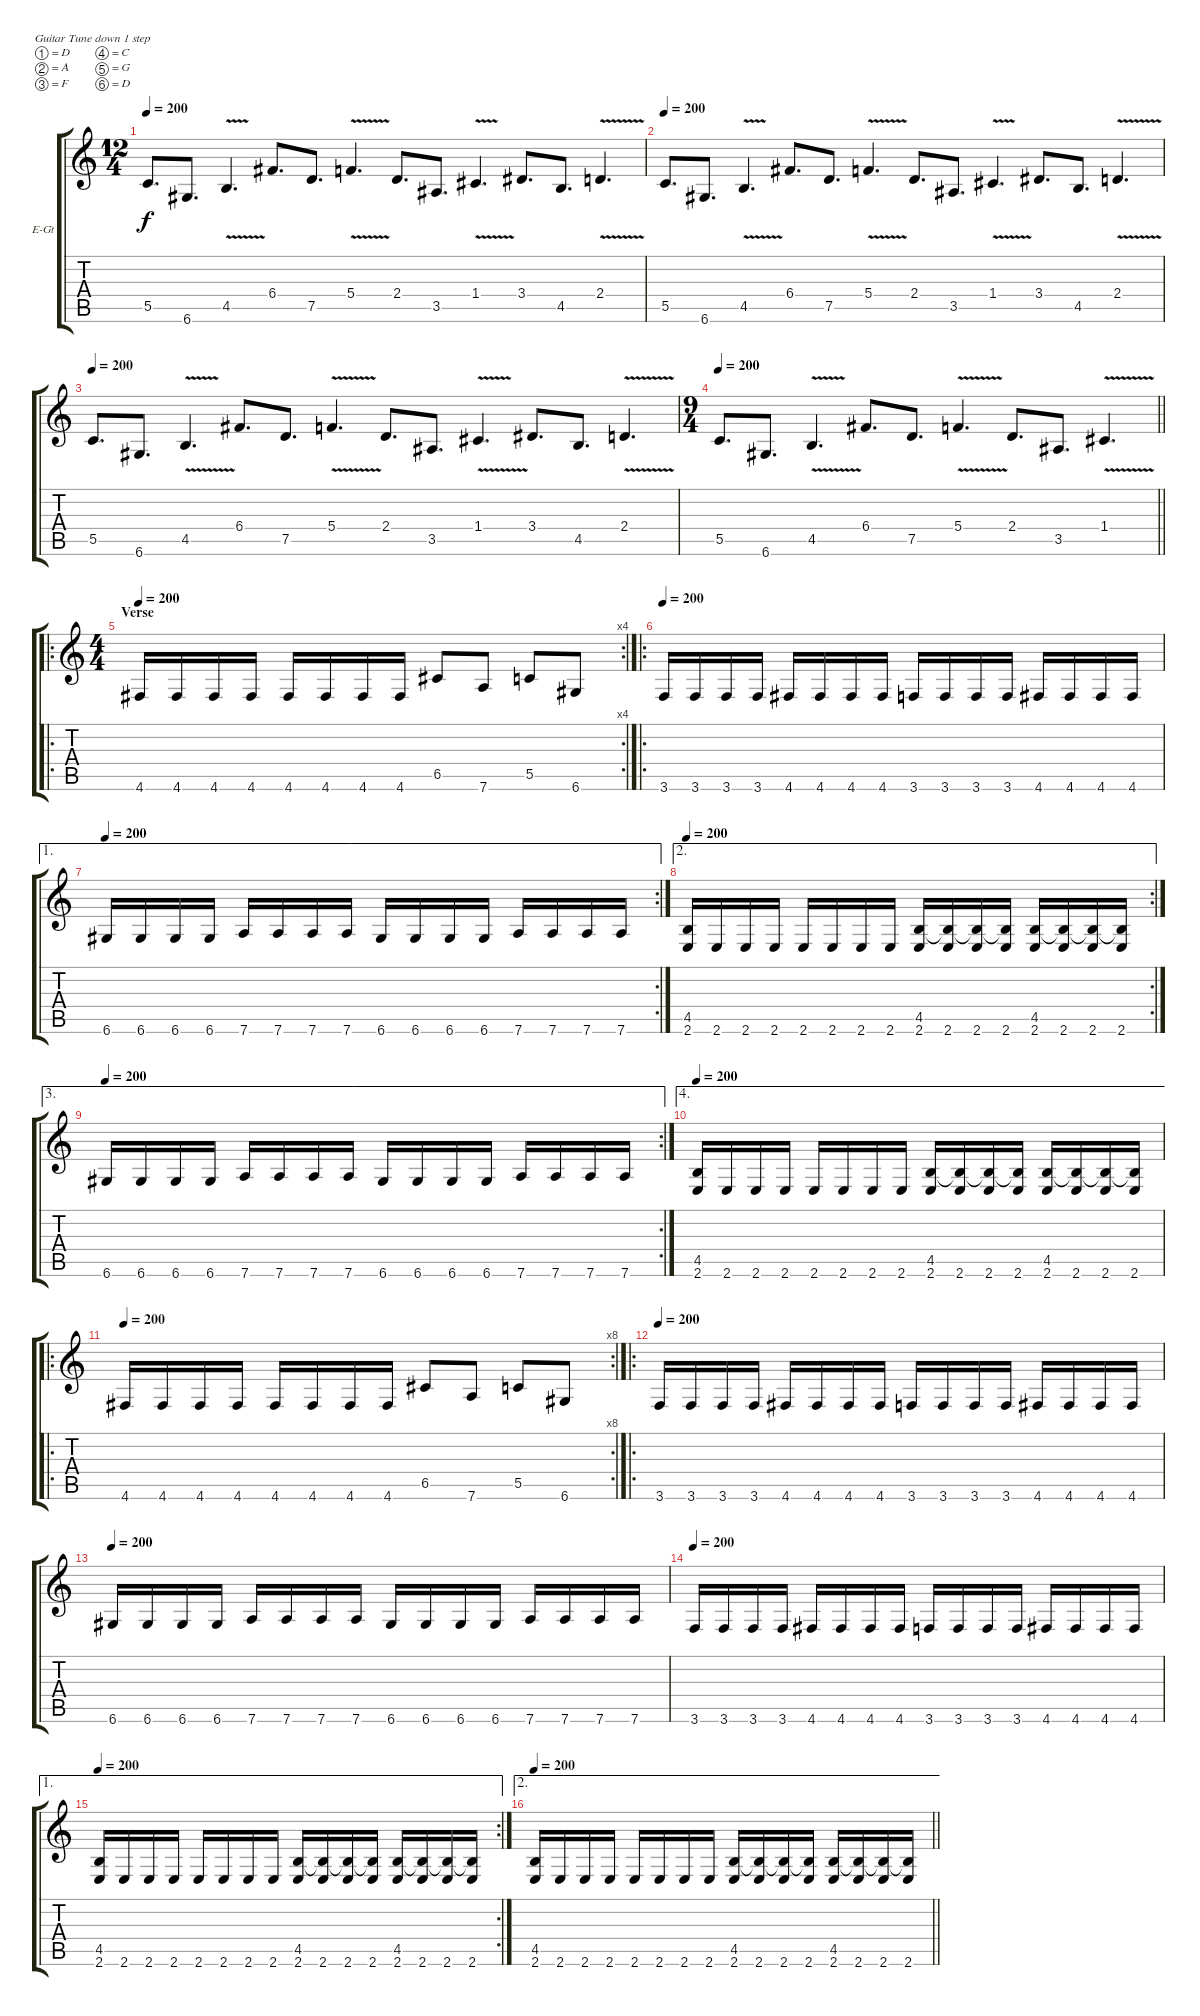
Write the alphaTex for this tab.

\bracketExtendMode groupsimilarinstruments
\firstSystemTrackNameOrientation horizontal
\otherSystemsTrackNameOrientation horizontal
\track ("Lead" "E-Gt") {instrument distortionguitar}
\staff {score tabs}
\tuning (D4 A3 F3 C3 G2 D2)
\ts (12 4)
\beaming (8 2 2 2 18)
\tempo 200
\clef g2
\ks c
5.5.8{d dy f} 6.6.8{d} 4.5{v}.4{d} 6.4.8{d} 7.5.8{d} 5.4{v}.4{d} 2.4.8{d} 3.5.8{d} 1.4{v}.4{d} 3.4.8{d} 4.5.8{d} 2.4{v}.4{d} |
\tempo 200
5.5.8{d} 6.6.8{d} 4.5{v}.4{d} 6.4.8{d} 7.5.8{d} 5.4{v}.4{d} 2.4.8{d} 3.5.8{d} 1.4{v}.4{d} 3.4.8{d} 4.5.8{d} 2.4{v}.4{d} |
\tempo 200
5.5.8{d} 6.6.8{d} 4.5{v}.4{d} 6.4.8{d} 7.5.8{d} 5.4{v}.4{d} 2.4.8{d} 3.5.8{d} 1.4{v}.4{d} 3.4.8{d} 4.5.8{d} 2.4{v}.4{d} |
\ts (9 4)
\beaming (8 2 2 2 12)
\tempo 200
\barLineRight lightlight
5.5.8{d} 6.6.8{d} 4.5{v}.4{d} 6.4.8{d} 7.5.8{d} 5.4{v}.4{d} 2.4.8{d} 3.5.8{d} 1.4{v}.4{d} |
\ro
\rc 4
\ts (4 4)
\beaming (8 2 2 2 2)
\section ("" "Verse")
\tempo 200
4.6.16 4.6.16 4.6.16 4.6.16 4.6.16 4.6.16 4.6.16 4.6.16 6.5.8 7.6.8 5.5.8 6.6.8 |
\ro
\tempo 200
3.6.16 3.6.16 3.6.16 3.6.16 4.6.16 4.6.16 4.6.16 4.6.16 3.6.16 3.6.16 3.6.16 3.6.16 4.6.16 4.6.16 4.6.16 4.6.16 |
\ae 1
\rc 2
\tempo 200
6.6.16 6.6.16 6.6.16 6.6.16 7.6.16 7.6.16 7.6.16 7.6.16 6.6.16 6.6.16 6.6.16 6.6.16 7.6.16 7.6.16 7.6.16 7.6.16 |
\ae 2
\rc 2
\tempo 200
(4.5 2.6).16 2.6.16 2.6.16 2.6.16 2.6.16 2.6.16 2.6.16 2.6.16 (4.5 2.6).16 (2.6 4.5{t}).16 (2.6 4.5{t}).16 (4.5{t} 2.6).16 (4.5 2.6).16 (2.6 4.5{t}).16 (2.6 4.5{t}).16 (4.5{t} 2.6).16 |
\ae 3
\rc 2
\tempo 200
6.6.16 6.6.16 6.6.16 6.6.16 7.6.16 7.6.16 7.6.16 7.6.16 6.6.16 6.6.16 6.6.16 6.6.16 7.6.16 7.6.16 7.6.16 7.6.16 |
\ae 4
\tempo 200
(4.5 2.6).16 2.6.16 2.6.16 2.6.16 2.6.16 2.6.16 2.6.16 2.6.16 (4.5 2.6).16 (2.6 4.5{t}).16 (2.6 4.5{t}).16 (4.5{t} 2.6).16 (4.5 2.6).16 (2.6 4.5{t}).16 (2.6 4.5{t}).16 (4.5{t} 2.6).16 |
\ro
\rc 8
\tempo 200
4.6.16 4.6.16 4.6.16 4.6.16 4.6.16 4.6.16 4.6.16 4.6.16 6.5.8 7.6.8 5.5.8 6.6.8 |
\ro
\tempo 200
3.6.16 3.6.16 3.6.16 3.6.16 4.6.16 4.6.16 4.6.16 4.6.16 3.6.16 3.6.16 3.6.16 3.6.16 4.6.16 4.6.16 4.6.16 4.6.16 |
\tempo 200
6.6.16 6.6.16 6.6.16 6.6.16 7.6.16 7.6.16 7.6.16 7.6.16 6.6.16 6.6.16 6.6.16 6.6.16 7.6.16 7.6.16 7.6.16 7.6.16 |
\tempo 200
3.6.16 3.6.16 3.6.16 3.6.16 4.6.16 4.6.16 4.6.16 4.6.16 3.6.16 3.6.16 3.6.16 3.6.16 4.6.16 4.6.16 4.6.16 4.6.16 |
\ae 1
\rc 2
\tempo 200
(4.5 2.6).16 2.6.16 2.6.16 2.6.16 2.6.16 2.6.16 2.6.16 2.6.16 (4.5 2.6).16 (2.6 4.5{t}).16 (2.6 4.5{t}).16 (4.5{t} 2.6).16 (4.5 2.6).16 (2.6 4.5{t}).16 (2.6 4.5{t}).16 (4.5{t} 2.6).16 |
\ae 2
\tempo 200
\barLineRight lightlight
(4.5 2.6).16 2.6.16 2.6.16 2.6.16 2.6.16 2.6.16 2.6.16 2.6.16 (4.5 2.6).16 (2.6 4.5{t}).16 (2.6 4.5{t}).16 (4.5{t} 2.6).16 (4.5 2.6).16 (2.6 4.5{t}).16 (2.6 4.5{t}).16 (4.5{t} 2.6).16
